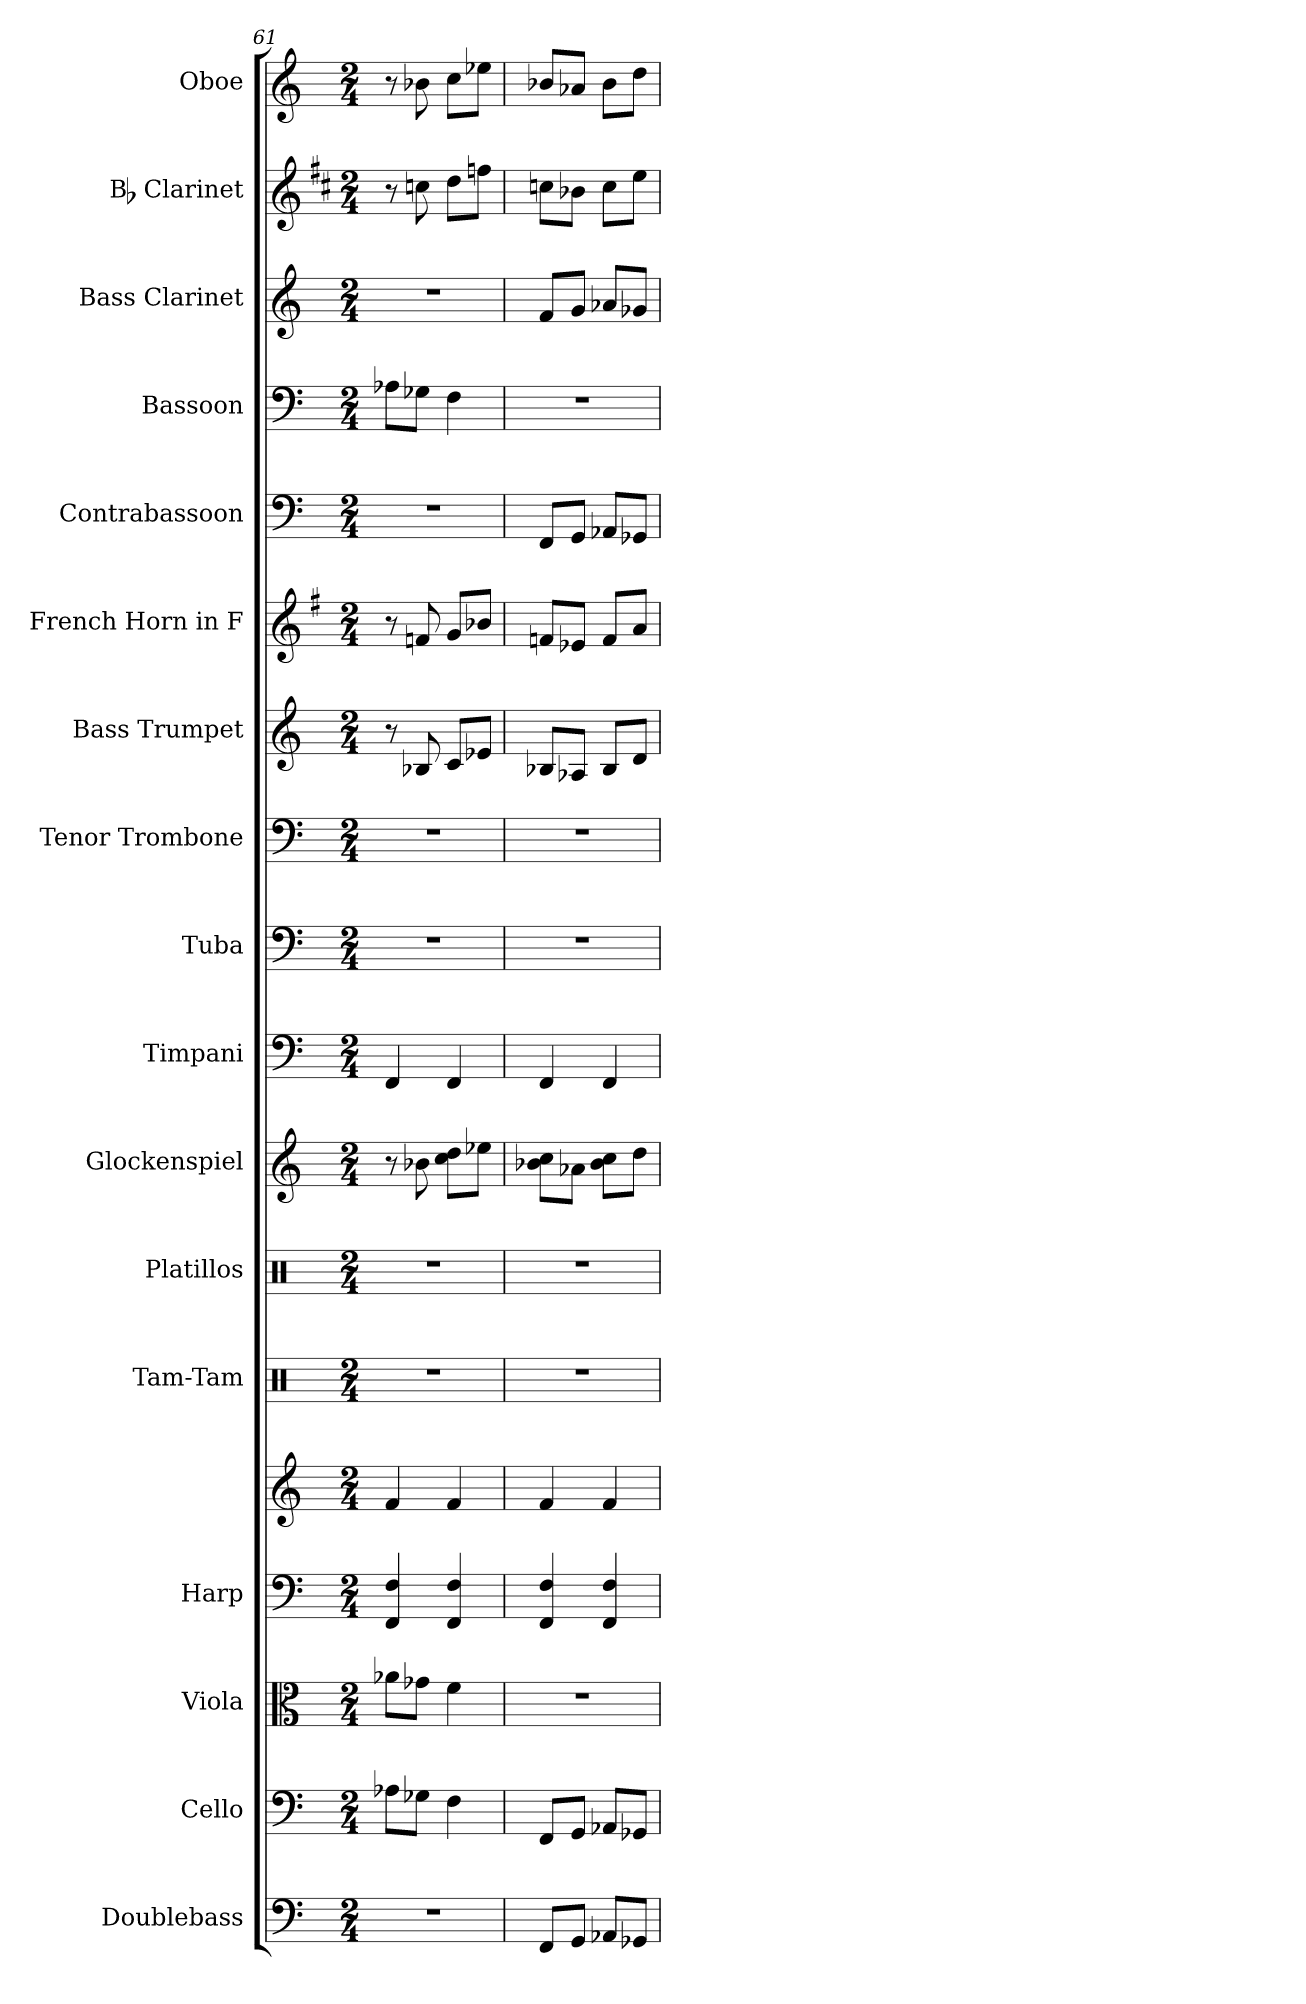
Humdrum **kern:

**kern	**kern	**kern	**kern	**kern	**kern	**kern	**kern	**kern	**kern	**kern	**kern	**kern	**kern	**kern	**kern	**kern	**kern
*part17	*part16	*part15	*part14	*part14	*part13	*part12	*part11	*part10	*part9	*part8	*part7	*part6	*part5	*part4	*part3	*part2	*part1
*staff18	*staff17	*staff16	*staff15	*staff14	*staff13	*staff12	*staff11	*staff10	*staff9	*staff8	*staff7	*staff6	*staff5	*staff4	*staff3	*staff2	*staff1
*I"Doublebass	*I"Cello	*I"Viola	*I"Harp	*	*I"Tam-Tam	*I"Platillos	*I"Glockenspiel	*I"Timpani	*I"Tuba	*I"Tenor Trombone	*I"Bass Trumpet	*I"French Horn in F	*I"Contrabassoon	*I"Bassoon	*I"Bass Clarinet	*I"Bb Clarinet	*I"Oboe
*	*	*I'Vla.	*	*	*	*I'Plat.	*I'Glk.	*	*I'Tba.	*	*	*	*	*	*	*	*I'Ob.
*clefF4	*clefF4	*clefC3	*clefF4	*clefG2	*clefX	*clefX	*clefG2	*clefF4	*clefF4	*clefF4	*clefG2	*clefG2	*clefF4	*clefF4	*clefG2	*clefG2	*clefG2
*ITrd7c12	*	*	*	*	*	*	*ITrd-14c-24	*	*	*	*ITrd8c14	*ITrd4c7	*ITrd7c12	*	*ITrd8c14	*ITrd1c2	*
*k[]	*k[]	*k[]	*k[]	*k[]	*k[]	*k[]	*k[]	*k[]	*k[]	*k[]	*k[]	*k[]	*k[]	*k[]	*k[]	*k[]	*k[]
*M2/4	*M2/4	*M2/4	*M2/4	*M2/4	*M2/4	*M2/4	*M2/4	*M2/4	*M2/4	*M2/4	*M2/4	*M2/4	*M2/4	*M2/4	*M2/4	*M2/4	*M2/4
=61	=61	=61	=61	=61	=61	=61	=61	=61	=61	=61	=61	=61	=61	=61	=61	=61	=61
2r	8A-X\L	8a-X\L	4FF/ 4F/	4f/	2r	2r	8r	4FF/	2r	2r	8r	8r	2r	8A-X\L	2r	8r	8r
.	8G-X\J	8g-X\J	.	.	.	.	8bbb-X\	.	.	.	8BB-X/	8B-X/	.	8G-X\J	.	8b-X\	8b-X\
.	4F\	4f\	4FF/ 4F/	4f/	.	.	8cccc\ 8dddd\L	4FF/	.	.	8C/L	8c/L	.	4F\	.	8cc\L	8cc\L
.	.	.	.	.	.	.	8eeee-X\J	.	.	.	8E-X/J	8e-X/J	.	.	.	8ee-X\J	8ee-X\J
=62	=62	=62	=62	=62	=62	=62	=62	=62	=62	=62	=62	=62	=62	=62	=62	=62	=62
8FFF/L	8FF/L	2r	4FF/ 4F/	4f/	2r	2r	8bbb-X\ 8cccc\L	4FF/	2r	2r	8BB-X/L	8B-X/L	8FFF/L	2r	8F/L	8b-X\L	8b-X/L
8GGG/J	8GG/J	.	.	.	.	.	8aaa-X\J	.	.	.	8AA-X/J	8A-X/J	8GGG/J	.	8G/J	8a-X\J	8a-X/J
8AAA-X/L	8AA-X/L	.	4FF/ 4F/	4f/	.	.	8bbb-\ 8cccc\L	4FF/	.	.	8BB-/L	8B-/L	8AAA-X/L	.	8A-X/L	8b-\L	8b-\L
8GGG-X/J	8GG-X/J	.	.	.	.	.	8dddd\J	.	.	.	8D/J	8d/J	8GGG-X/J	.	8G-X/J	8dd\J	8dd\J
=	=	=	=	=	=	=	=	=	=	=	=	=	=	=	=	=	=
*-	*-	*-	*-	*-	*-	*-	*-	*-	*-	*-	*-	*-	*-	*-	*-	*-	*-
